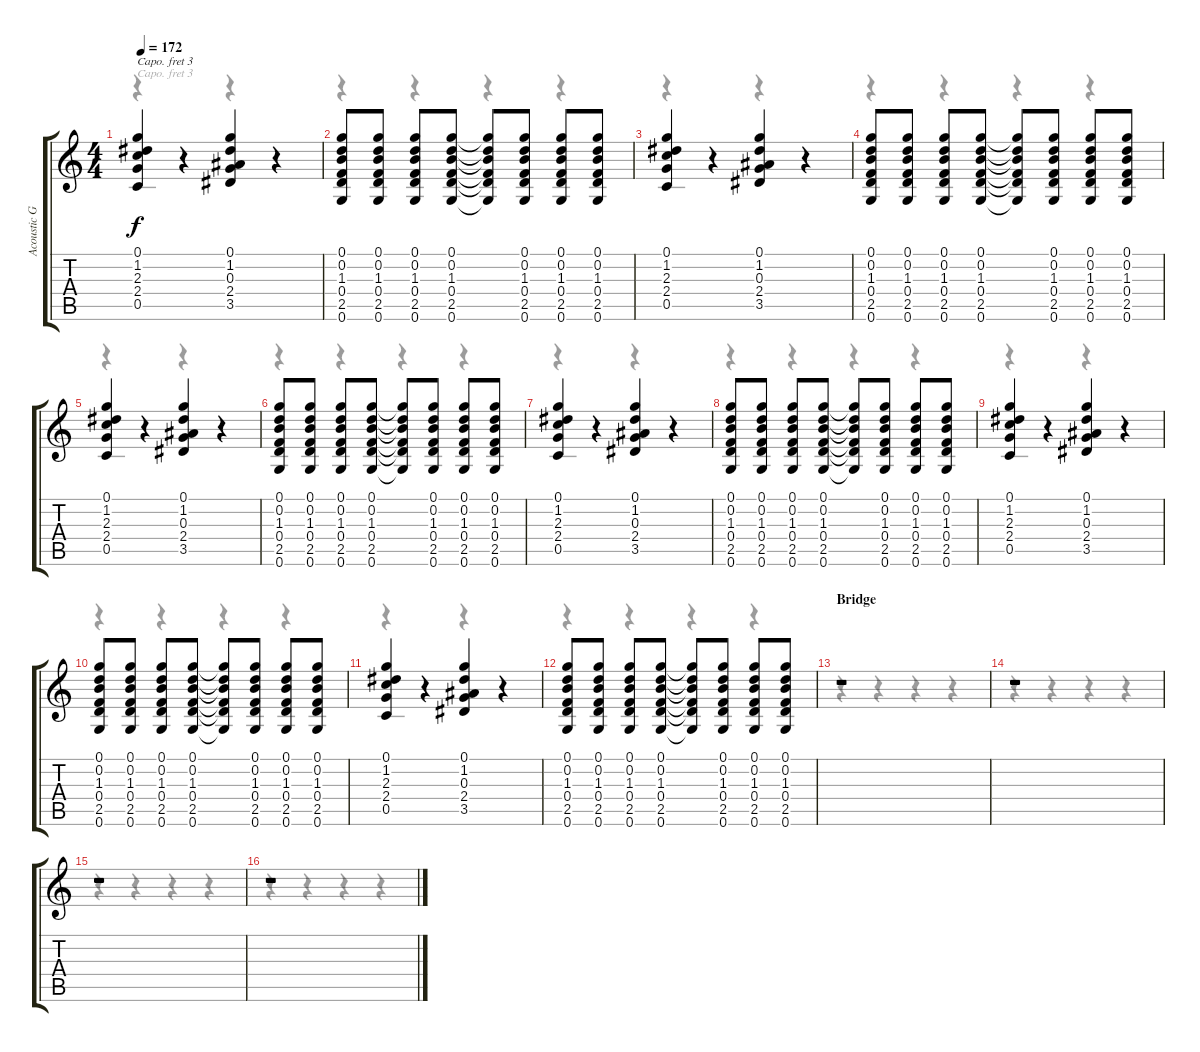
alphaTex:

\track ("Acoustic Guitar (Capo 3rd fret)" "Acoustic G") {instrument acousticguitarsteel}
\staff {score tabs}
\capo 3
\tuning (E4 B3 G3 D3 A2 E2) {hide}
\voice
\ts (4 4)
\tempo 172
\clef g2
\ks c
(0.1 1.2 2.3 2.4 0.5).4{dy f} r.4 (0.1 1.2 0.3 2.4 3.5).4 r.4 |
(0.1 0.2 1.3 0.4 2.5 0.6).8 (0.1 0.2 1.3 0.4 2.5 0.6).8 (0.1 0.2 1.3 0.4 2.5 0.6).8 (0.1 0.2 1.3 0.4 2.5 0.6).8 (0.1{t} 0.2{t} 1.3{t} 0.4{t} 2.5{t} 0.6{t}).8 (0.1 0.2 1.3 0.4 2.5 0.6).8 (0.1 0.2 1.3 0.4 2.5 0.6).8 (0.1 0.2 1.3 0.4 2.5 0.6).8 |
(0.1 1.2 2.3 2.4 0.5).4 r.4 (0.1 1.2 0.3 2.4 3.5).4 r.4 |
(0.1 0.2 1.3 0.4 2.5 0.6).8 (0.1 0.2 1.3 0.4 2.5 0.6).8 (0.1 0.2 1.3 0.4 2.5 0.6).8 (0.1 0.2 1.3 0.4 2.5 0.6).8 (0.1{t} 0.2{t} 1.3{t} 0.4{t} 2.5{t} 0.6{t}).8 (0.1 0.2 1.3 0.4 2.5 0.6).8 (0.1 0.2 1.3 0.4 2.5 0.6).8 (0.1 0.2 1.3 0.4 2.5 0.6).8 |
(0.1 1.2 2.3 2.4 0.5).4 r.4 (0.1 1.2 0.3 2.4 3.5).4 r.4 |
(0.1 0.2 1.3 0.4 2.5 0.6).8 (0.1 0.2 1.3 0.4 2.5 0.6).8 (0.1 0.2 1.3 0.4 2.5 0.6).8 (0.1 0.2 1.3 0.4 2.5 0.6).8 (0.1{t} 0.2{t} 1.3{t} 0.4{t} 2.5{t} 0.6{t}).8 (0.1 0.2 1.3 0.4 2.5 0.6).8 (0.1 0.2 1.3 0.4 2.5 0.6).8 (0.1 0.2 1.3 0.4 2.5 0.6).8 |
(0.1 1.2 2.3 2.4 0.5).4 r.4 (0.1 1.2 0.3 2.4 3.5).4 r.4 |
(0.1 0.2 1.3 0.4 2.5 0.6).8 (0.1 0.2 1.3 0.4 2.5 0.6).8 (0.1 0.2 1.3 0.4 2.5 0.6).8 (0.1 0.2 1.3 0.4 2.5 0.6).8 (0.1{t} 0.2{t} 1.3{t} 0.4{t} 2.5{t} 0.6{t}).8 (0.1 0.2 1.3 0.4 2.5 0.6).8 (0.1 0.2 1.3 0.4 2.5 0.6).8 (0.1 0.2 1.3 0.4 2.5 0.6).8 |
(0.1 1.2 2.3 2.4 0.5).4 r.4 (0.1 1.2 0.3 2.4 3.5).4 r.4 |
(0.1 0.2 1.3 0.4 2.5 0.6).8 (0.1 0.2 1.3 0.4 2.5 0.6).8 (0.1 0.2 1.3 0.4 2.5 0.6).8 (0.1 0.2 1.3 0.4 2.5 0.6).8 (0.1{t} 0.2{t} 1.3{t} 0.4{t} 2.5{t} 0.6{t}).8 (0.1 0.2 1.3 0.4 2.5 0.6).8 (0.1 0.2 1.3 0.4 2.5 0.6).8 (0.1 0.2 1.3 0.4 2.5 0.6).8 |
(0.1 1.2 2.3 2.4 0.5).4 r.4 (0.1 1.2 0.3 2.4 3.5).4 r.4 |
(0.1 0.2 1.3 0.4 2.5 0.6).8 (0.1 0.2 1.3 0.4 2.5 0.6).8 (0.1 0.2 1.3 0.4 2.5 0.6).8 (0.1 0.2 1.3 0.4 2.5 0.6).8 (0.1{t} 0.2{t} 1.3{t} 0.4{t} 2.5{t} 0.6{t}).8 (0.1 0.2 1.3 0.4 2.5 0.6).8 (0.1 0.2 1.3 0.4 2.5 0.6).8 (0.1 0.2 1.3 0.4 2.5 0.6).8 |
\section ("" "Bridge")
r.1 |
r.1 |
r.1 |
r.1
\voice
\clef g2
\ottava regular
\simile none
\ks c
r.4{dy f} r.4 r.4 r.4 |
r.4 r.4 r.4 r.4 |
r.4 r.4 r.4 r.4 |
r.4 r.4 r.4 r.4 |
r.4 r.4 r.4 r.4 |
r.4 r.4 r.4 r.4 |
r.4 r.4 r.4 r.4 |
r.4 r.4 r.4 r.4 |
r.4 r.4 r.4 r.4 |
r.4 r.4 r.4 r.4 |
r.4 r.4 r.4 r.4 |
r.4 r.4 r.4 r.4 |
r.4 r.4 r.4 r.4 |
r.4 r.4 r.4 r.4 |
r.4 r.4 r.4 r.4 |
r.4 r.4 r.4 r.4
